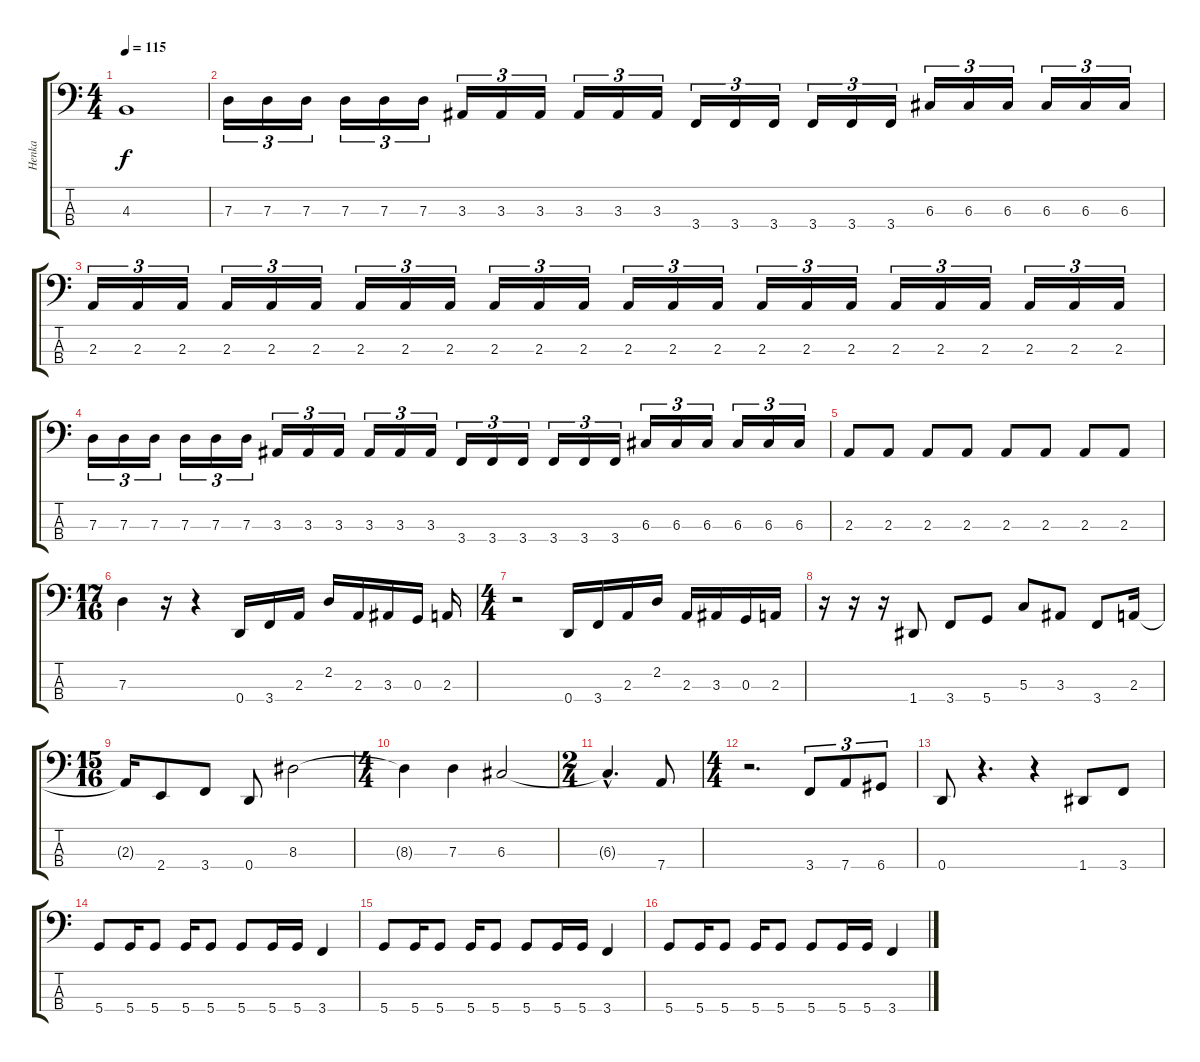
\track ("Henka" "Henka") {instrument electricbasspick}
\staff {score tabs}
\tuning (F2 C2 G1 D1) {hide}
\ts (4 4)
\tempo 115
\clef f4
\ks c
4.3.1{dy f} |
7.3.16{tu (3 2)} 7.3.16{tu (3 2)} 7.3.16{tu (3 2)} 7.3.16{tu (3 2)} 7.3.16{tu (3 2)} 7.3.16{tu (3 2)} 3.3.16{tu (3 2)} 3.3.16{tu (3 2)} 3.3.16{tu (3 2)} 3.3.16{tu (3 2)} 3.3.16{tu (3 2)} 3.3.16{tu (3 2)} 3.4.16{tu (3 2)} 3.4.16{tu (3 2)} 3.4.16{tu (3 2)} 3.4.16{tu (3 2)} 3.4.16{tu (3 2)} 3.4.16{tu (3 2)} 6.3.16{tu (3 2)} 6.3.16{tu (3 2)} 6.3.16{tu (3 2)} 6.3.16{tu (3 2)} 6.3.16{tu (3 2)} 6.3.16{tu (3 2)} |
2.3.16{tu (3 2)} 2.3.16{tu (3 2)} 2.3.16{tu (3 2)} 2.3.16{tu (3 2)} 2.3.16{tu (3 2)} 2.3.16{tu (3 2)} 2.3.16{tu (3 2)} 2.3.16{tu (3 2)} 2.3.16{tu (3 2)} 2.3.16{tu (3 2)} 2.3.16{tu (3 2)} 2.3.16{tu (3 2)} 2.3.16{tu (3 2)} 2.3.16{tu (3 2)} 2.3.16{tu (3 2)} 2.3.16{tu (3 2)} 2.3.16{tu (3 2)} 2.3.16{tu (3 2)} 2.3.16{tu (3 2)} 2.3.16{tu (3 2)} 2.3.16{tu (3 2)} 2.3.16{tu (3 2)} 2.3.16{tu (3 2)} 2.3.16{tu (3 2)} |
7.3.16{tu (3 2)} 7.3.16{tu (3 2)} 7.3.16{tu (3 2)} 7.3.16{tu (3 2)} 7.3.16{tu (3 2)} 7.3.16{tu (3 2)} 3.3.16{tu (3 2)} 3.3.16{tu (3 2)} 3.3.16{tu (3 2)} 3.3.16{tu (3 2)} 3.3.16{tu (3 2)} 3.3.16{tu (3 2)} 3.4.16{tu (3 2)} 3.4.16{tu (3 2)} 3.4.16{tu (3 2)} 3.4.16{tu (3 2)} 3.4.16{tu (3 2)} 3.4.16{tu (3 2)} 6.3.16{tu (3 2)} 6.3.16{tu (3 2)} 6.3.16{tu (3 2)} 6.3.16{tu (3 2)} 6.3.16{tu (3 2)} 6.3.16{tu (3 2)} |
2.3.8 2.3.8 2.3.8 2.3.8 2.3.8 2.3.8 2.3.8 2.3.8 |
\ts (17 16)
7.3.4 r.16 r.4 0.4.16 3.4.16 2.3.16 2.2.16 2.3.16 3.3.16 0.3.16 2.3.16 |
\ts (4 4)
r.2 0.4.16 3.4.16 2.3.16 2.2.16 2.3.16 3.3.16 0.3.16 2.3.16 |
r.16 r.16 r.16 1.4.8 3.4.8 5.4.8 5.3.8 3.3.8 3.4.8 2.3.16 |
\ts (15 16)
2.3{t}.16 2.4.8 3.4.8 0.4.8 8.3.2 |
\ts (4 4)
8.3{t}.4 7.3.4 6.3.2 |
\ts (2 4)
6.3{hac t}.4{d} 7.4.8 |
\ts (4 4)
r.2{d} 3.4.8{tu (3 2)} 7.4.8{tu (3 2)} 6.4.8{tu (3 2)} |
0.4.8 r.4{d} r.4 1.4.8 3.4.8 |
5.4.8 5.4.16 5.4.8 5.4.16 5.4.8 5.4.8 5.4.16 5.4.16 3.4.4 |
5.4.8 5.4.16 5.4.8 5.4.16 5.4.8 5.4.8 5.4.16 5.4.16 3.4.4 |
5.4.8 5.4.16 5.4.8 5.4.16 5.4.8 5.4.8 5.4.16 5.4.16 3.4.4
